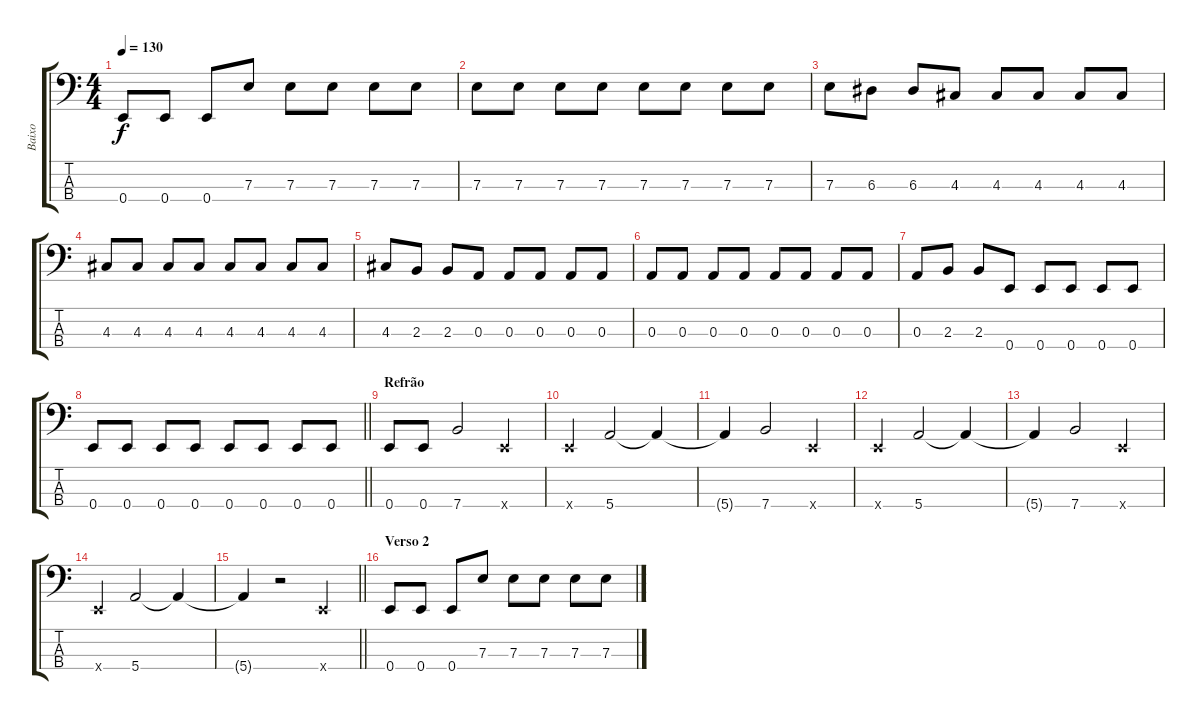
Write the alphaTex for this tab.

\track ("Baixo" "Baixo") {instrument electricbassfinger}
\staff {score tabs}
\tuning (G2 D2 A1 E1) {hide}
\ts (4 4)
\tempo 130
\clef f4
\ks c
0.4.8{dy f} 0.4.8 0.4.8 7.3.8 7.3.8 7.3.8 7.3.8 7.3.8 |
7.3.8 7.3.8 7.3.8 7.3.8 7.3.8 7.3.8 7.3.8 7.3.8 |
7.3.8 6.3.8 6.3.8 4.3.8 4.3.8 4.3.8 4.3.8 4.3.8 |
4.3.8 4.3.8 4.3.8 4.3.8 4.3.8 4.3.8 4.3.8 4.3.8 |
4.3.8 2.3.8 2.3.8 0.3.8 0.3.8 0.3.8 0.3.8 0.3.8 |
0.3.8 0.3.8 0.3.8 0.3.8 0.3.8 0.3.8 0.3.8 0.3.8 |
0.3.8 2.3.8 2.3.8 0.4.8 0.4.8 0.4.8 0.4.8 0.4.8 |
\barLineRight lightlight
0.4.8 0.4.8 0.4.8 0.4.8 0.4.8 0.4.8 0.4.8 0.4.8 |
\section ("" "Refrão")
0.4.8 0.4.8 7.4.2 0.4{x}.4 |
0.4{x}.4 5.4.2 5.4{t}.4 |
5.4{t}.4 7.4.2 0.4{x}.4 |
0.4{x}.4 5.4.2 5.4{t}.4 |
5.4{t}.4 7.4.2 0.4{x}.4 |
0.4{x}.4 5.4.2 5.4{t}.4 |
\barLineRight lightlight
5.4{t}.4 r.2 0.4{x}.4 |
\section ("" "Verso 2")
0.4.8 0.4.8 0.4.8 7.3.8 7.3.8 7.3.8 7.3.8 7.3.8
